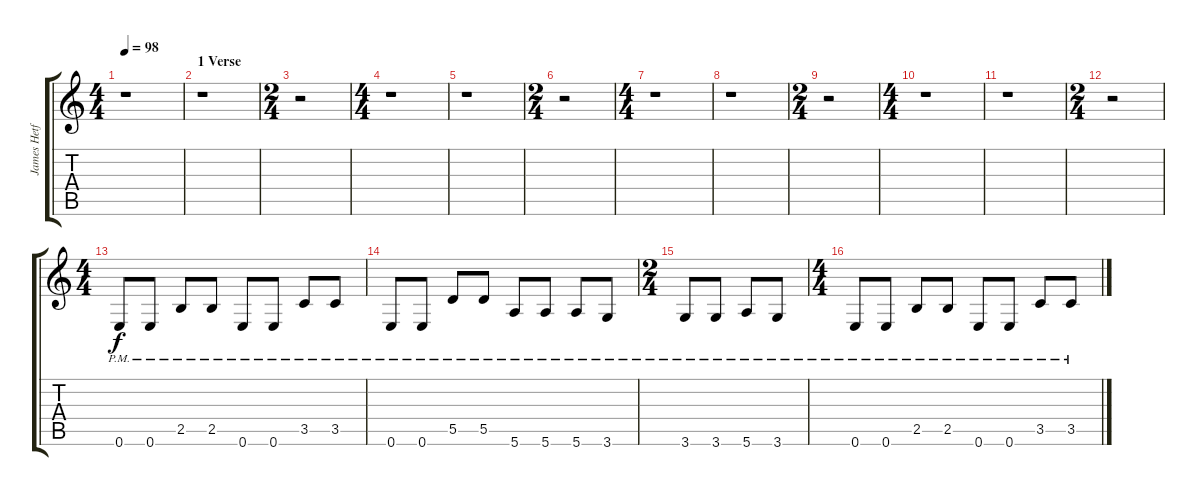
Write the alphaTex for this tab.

\track ("James Hetfield" "James Hetf") {instrument distortionguitar}
\staff {score tabs}
\tuning (E4 B3 G3 D3 A2 E2) {hide}
\ts (4 4)
\tempo 98
\clef g2
\ks c
r.1{dy f} |
\section ("" "1 Verse")
r.1 |
\ts (2 4)
r.2 |
\ts (4 4)
r.1 |
r.1 |
\ts (2 4)
r.2 |
\ts (4 4)
r.1 |
r.1 |
\ts (2 4)
r.2 |
\ts (4 4)
r.1 |
r.1 |
\ts (2 4)
r.2 |
\ts (4 4)
0.6{pm}.8{volume 13 instrument distortionguitar} 0.6{pm}.8 2.5{pm}.8 2.5{pm}.8 0.6{pm}.8 0.6{pm}.8 3.5{pm}.8 3.5{pm}.8 |
0.6{pm}.8 0.6{pm}.8 5.5{pm}.8 5.5{pm}.8 5.6{pm}.8 5.6{pm}.8 5.6{pm}.8 3.6{pm}.8 |
\ts (2 4)
3.6{pm}.8 3.6{pm}.8 5.6{pm}.8 3.6{pm}.8 |
\ts (4 4)
0.6{pm}.8 0.6{pm}.8 2.5{pm}.8 2.5{pm}.8 0.6{pm}.8 0.6{pm}.8 3.5{pm}.8 3.5{pm}.8
